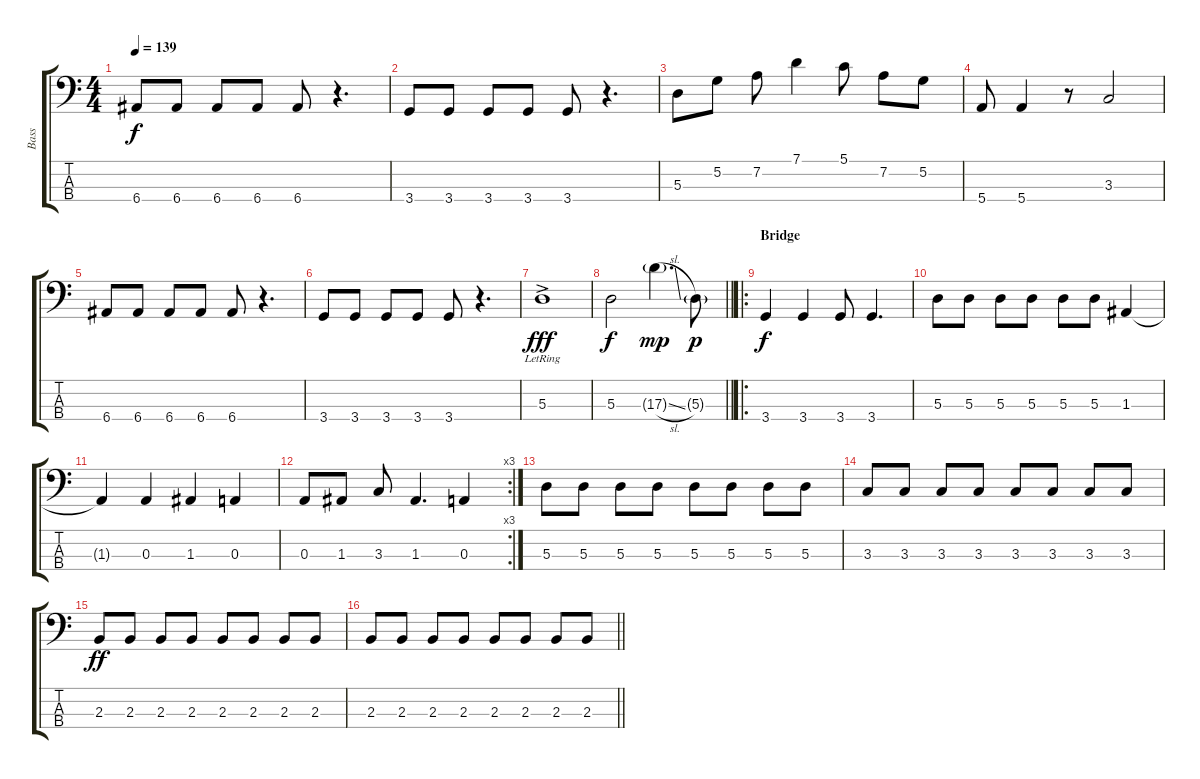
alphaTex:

\track ("Bass" "Bass") {instrument acousticbass}
\staff {score tabs}
\tuning (G2 D2 A1 E1) {hide}
\ts (4 4)
\tempo 139
\clef f4
\ks c
6.4.8{dy f} 6.4.8 6.4.8 6.4.8 6.4.8 r.4{d} |
3.4.8 3.4.8 3.4.8 3.4.8 3.4.8 r.4{d} |
5.3.8 5.2.8 7.2.8 7.1.4 5.1.8 7.2.8 5.2.8 |
5.4.8 5.4.4 r.8 3.3.2 |
6.4.8 6.4.8 6.4.8 6.4.8 6.4.8 r.4{d} |
3.4.8 3.4.8 3.4.8 3.4.8 3.4.8 r.4{d} |
5.3{ac lr}.1{dy fff} |
\barLineRight lightlight
5.3.2{dy f} 17.3{sl g}.4{d dy mp} 5.3{g}.8{dy p} |
\ro
\section ("" "Bridge")
3.4.4{dy f} 3.4.4 3.4.8 3.4.4{d} |
5.3.8 5.3.8 5.3.8 5.3.8 5.3.8 5.3.8 1.3.4 |
1.3{t}.4 0.3.4 1.3.4 0.3.4 |
\rc 3
0.3.8 1.3.8 3.3.8 1.3.4{d} 0.3.4 |
5.3.8 5.3.8 5.3.8 5.3.8 5.3.8 5.3.8 5.3.8 5.3.8 |
3.3.8 3.3.8 3.3.8 3.3.8 3.3.8 3.3.8 3.3.8 3.3.8 |
2.3.8{dy ff} 2.3.8 2.3.8 2.3.8 2.3.8 2.3.8 2.3.8 2.3.8 |
\barLineRight lightlight
2.3.8 2.3.8 2.3.8 2.3.8 2.3.8 2.3.8 2.3.8 2.3.8
